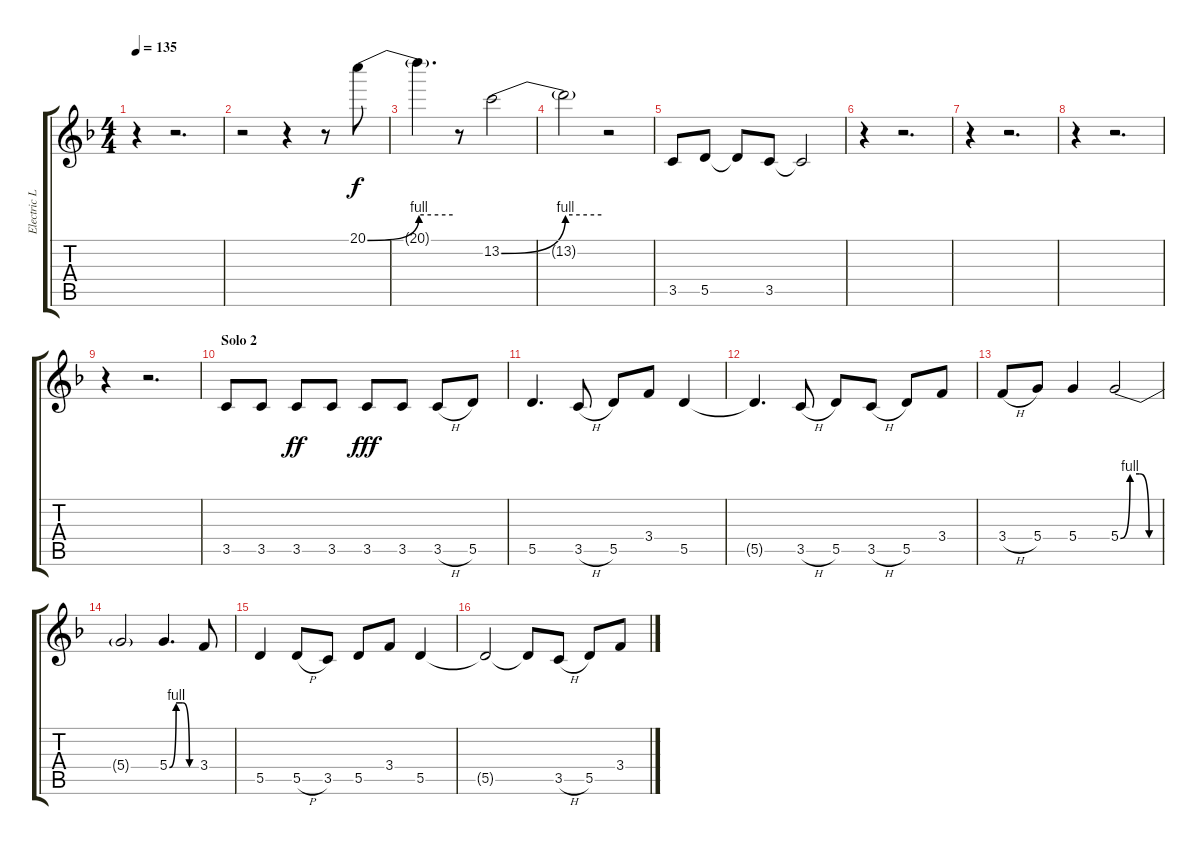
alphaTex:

\track ("Electric Lead" "Electric L") {instrument overdrivenguitar}
\staff {score tabs}
\tuning (E4 B3 G3 D3 A2 E2) {hide}
\ts (4 4)
\tempo 135
\clef g2
\ks f
r.4{dy f} r.2{d} |
r.2 r.4 r.8 20.1{be (bend 0 0 60 4)}.8 |
20.1{be (hold 0 4 60 4) t}.4{d} r.8 13.2{be (bend 0 0 60 4)}.2 |
13.2{be (hold 0 4 60 4) t}.2 r.2 |
3.5.8 5.5.8 5.5{t}.8 3.5.8 3.5{t}.2 |
r.4 r.2{d} |
r.4 r.2{d} |
r.4 r.2{d} |
r.4 r.2{d} |
\section ("" "Solo 2")
3.5.8 3.5.8 3.5.8{dy ff} 3.5.8 3.5.8{dy fff} 3.5.8 3.5{h}.8 5.5.8 |
5.5.4{d} 3.5{h}.8 5.5.8 3.4.8 5.5.4 |
5.5{t}.4{d} 3.5{h}.8 5.5.8 3.5{h}.8 5.5.8 3.4.8 |
3.4{h}.8 5.4.8 5.4.4 5.4{be (custom 0 0 15 4 30 4 45 0 60 0)}.2 |
5.4{be (hold 0 0 60 0) t}.2 5.4{be (custom 0 0 15 4 30 4 45 0 60 0)}.4{d} 3.4.8 |
5.5.4 5.5{h}.8 3.5.8 5.5.8 3.4.8 5.5.4 |
5.5{t}.2 5.5{t}.8 3.5{h}.8 5.5.8 3.4.8
